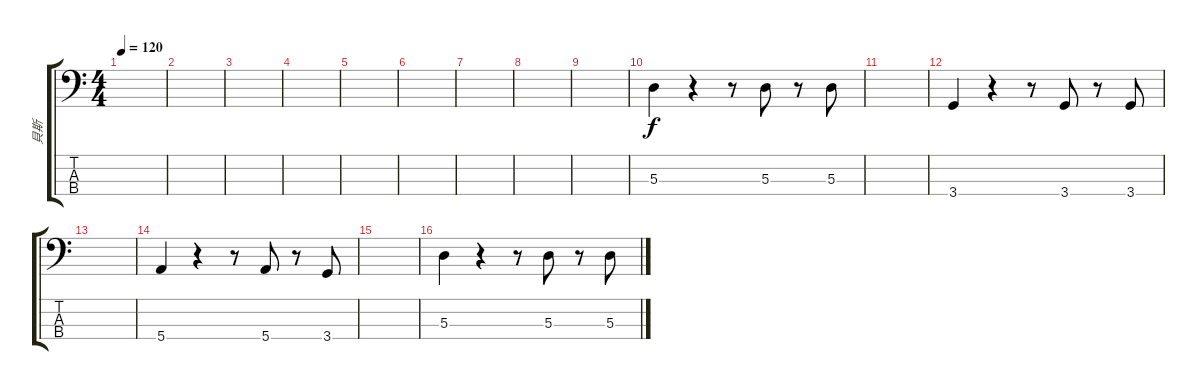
\track ("貝斯" "貝斯") {instrument electricbassfinger}
\staff {score tabs}
\tuning (G2 D2 A1 E1) {hide}
\ts (4 4)
\tempo 120
\clef f4
\ks c
|
|
|
|
|
|
|
|
|
5.3.4 r.4 r.8 5.3.8 r.8 5.3.8 |
|
3.4.4 r.4 r.8 3.4.8 r.8 3.4.8 |
|
5.4.4 r.4 r.8 5.4.8 r.8 3.4.8 |
|
5.3.4 r.4 r.8 5.3.8 r.8 5.3.8
